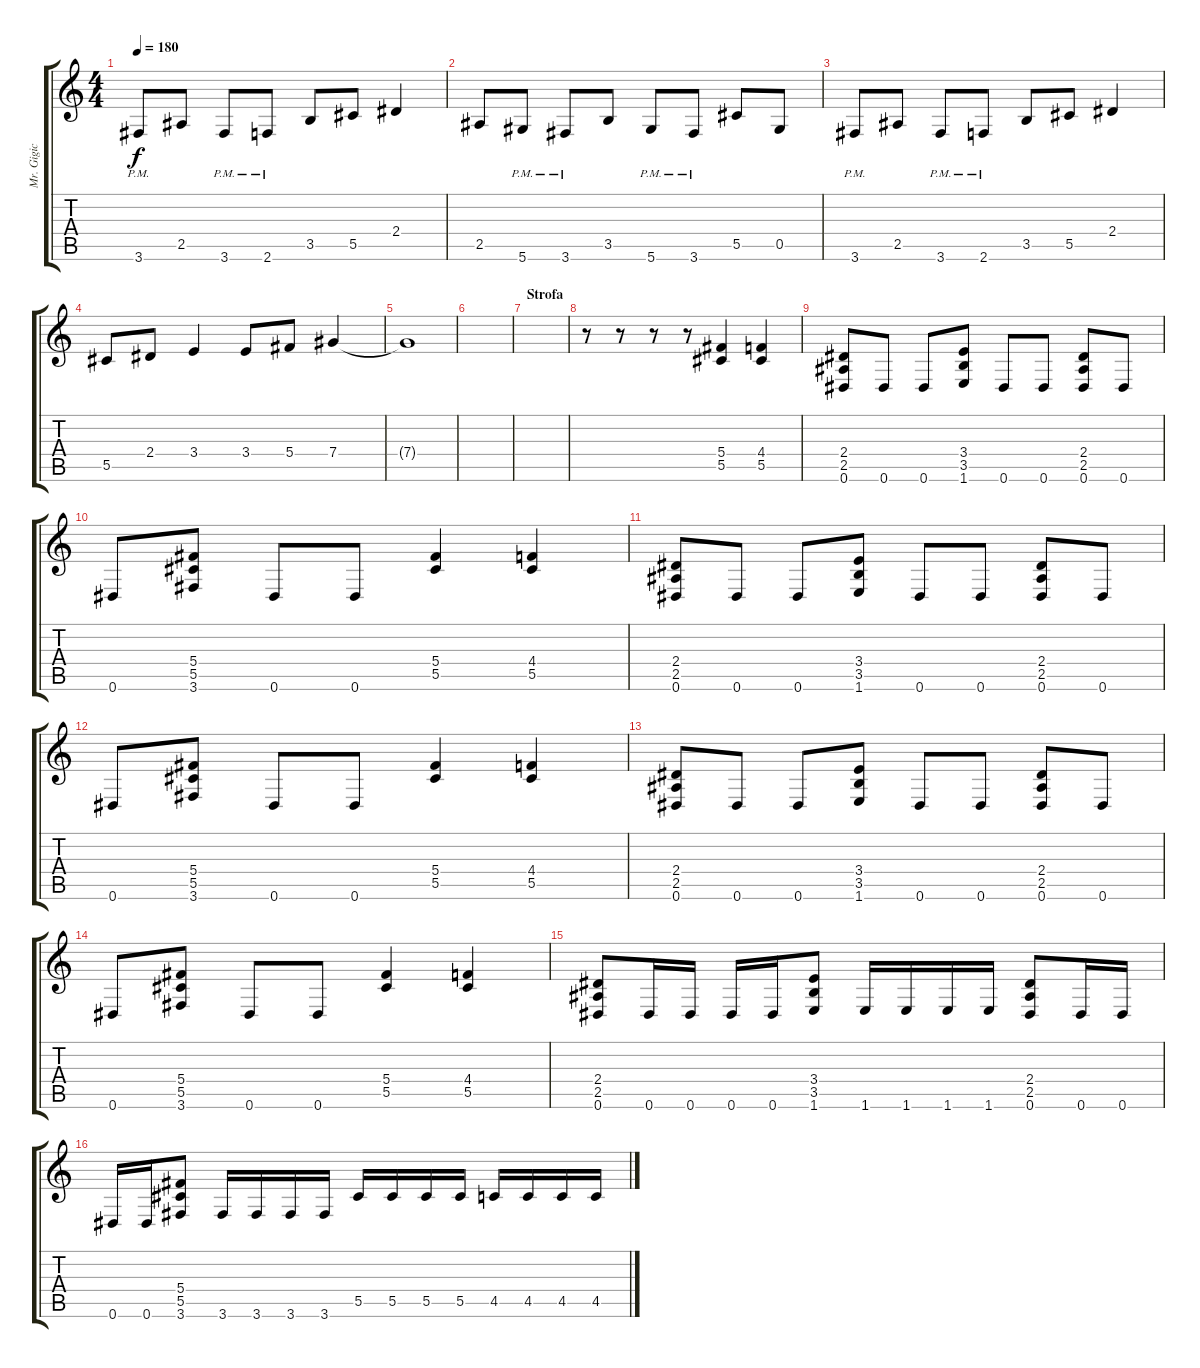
\track ("Mr. Gigic" "Mr. Gigic") {instrument distortionguitar}
\staff {score tabs}
\tuning (Eb4 Bb3 Gb3 Db3 Ab2 Eb2) {hide}
\ts (4 4)
\tempo 180
\clef g2
\ks c
3.6{pm}.8{dy f} 2.5.8 3.6{pm}.8 2.6{pm}.8 3.5.8 5.5.8 2.4.4 |
2.5.8 5.6{pm}.8 3.6{pm}.8 3.5.8 5.6{pm}.8 3.6{pm}.8 5.5.8 0.5.8 |
3.6{pm}.8 2.5.8 3.6{pm}.8 2.6{pm}.8 3.5.8 5.5.8 2.4.4 |
5.5.8 2.4.8 3.4.4 3.4.8 5.4.8 7.4.4 |
7.4{t}.1 |
|
\section ("" "Strofa")
|
r.8 r.8 r.8 r.8 (5.4 5.5).4 (4.4 5.5).4 |
(2.4 2.5 0.6).8 0.6.8 0.6.8 (3.4 3.5 1.6).8 0.6.8 0.6.8 (2.4 2.5 0.6).8 0.6.8 |
0.6.8 (5.4 5.5 3.6).8 0.6.8 0.6.8 (5.4 5.5).4 (4.4 5.5).4 |
(2.4 2.5 0.6).8 0.6.8 0.6.8 (3.4 3.5 1.6).8 0.6.8 0.6.8 (2.4 2.5 0.6).8 0.6.8 |
0.6.8 (5.4 5.5 3.6).8 0.6.8 0.6.8 (5.4 5.5).4 (4.4 5.5).4 |
(2.4 2.5 0.6).8 0.6.8 0.6.8 (3.4 3.5 1.6).8 0.6.8 0.6.8 (2.4 2.5 0.6).8 0.6.8 |
0.6.8 (5.4 5.5 3.6).8 0.6.8 0.6.8 (5.4 5.5).4 (4.4 5.5).4 |
(2.4 2.5 0.6).8 0.6.16 0.6.16 0.6.16 0.6.16 (3.4 3.5 1.6).8 1.6.16 1.6.16 1.6.16 1.6.16 (2.4 2.5 0.6).8 0.6.16 0.6.16 |
0.6.16 0.6.16 (5.4 5.5 3.6).8 3.6.16 3.6.16 3.6.16 3.6.16 5.5.16 5.5.16 5.5.16 5.5.16 4.5.16 4.5.16 4.5.16 4.5.16
